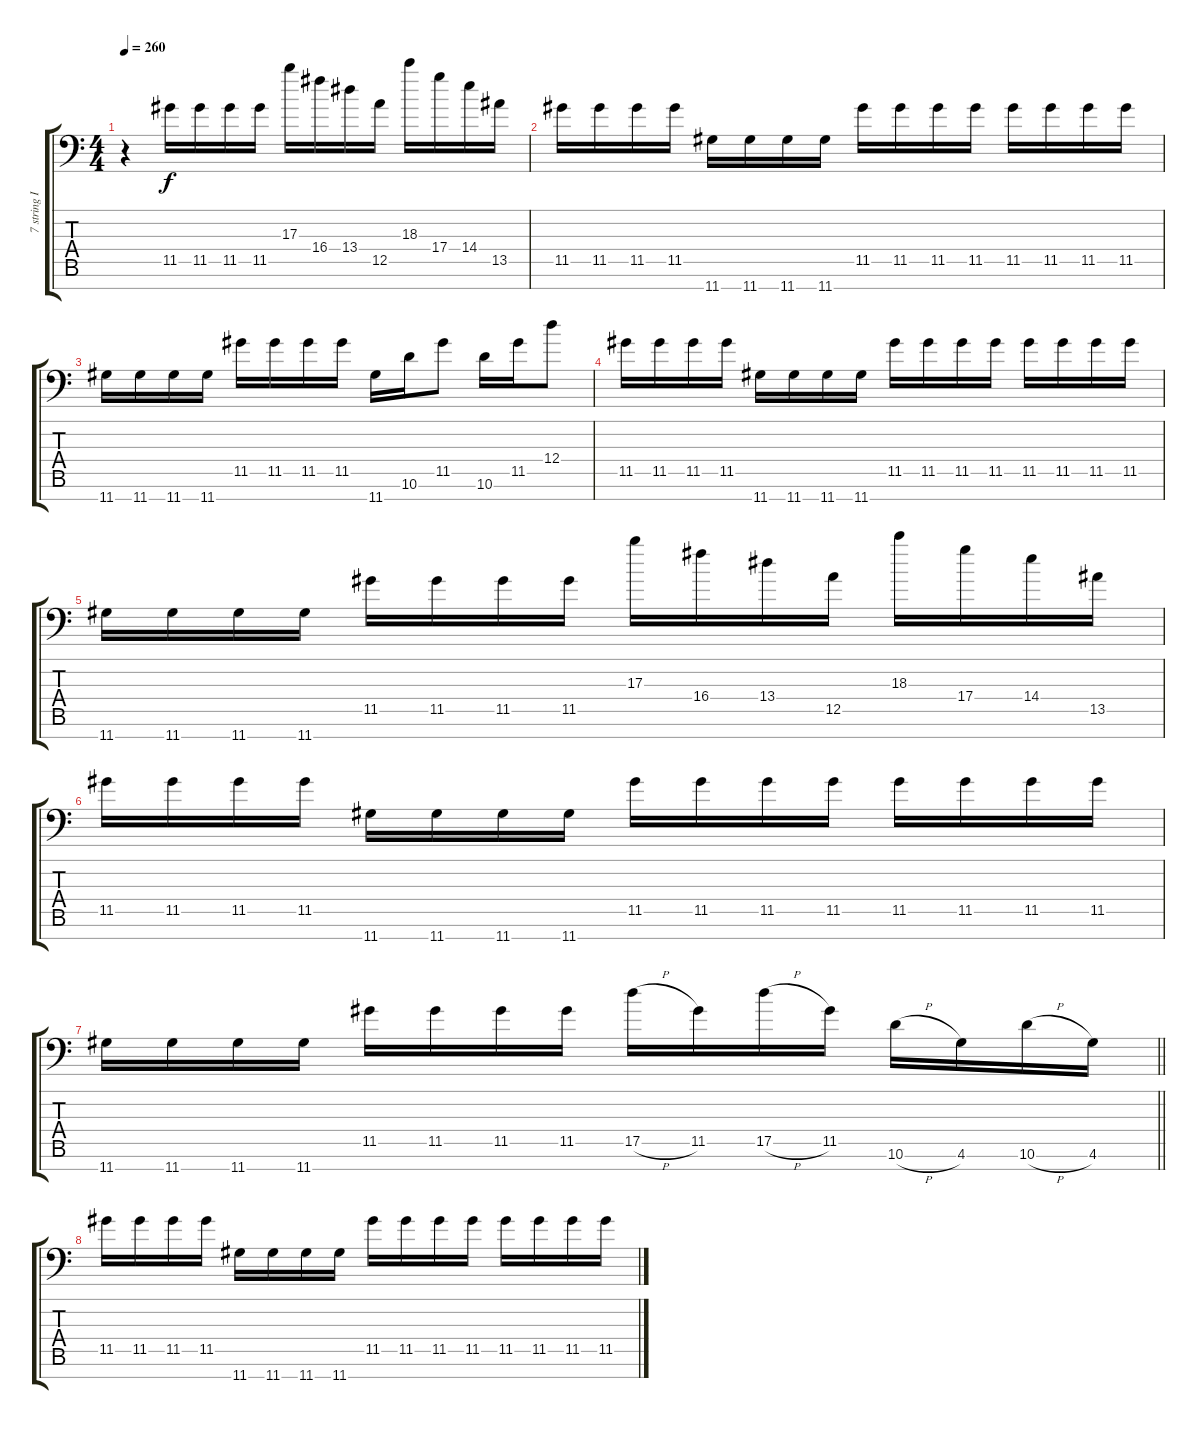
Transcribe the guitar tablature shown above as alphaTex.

\track ("7 string II" "7 string I") {instrument distortionguitar}
\staff {score tabs}
\tuning (E4 B3 Gb3 D3 A2 E2 A1) {hide}
\ts (4 4)
\tempo 260
\clef f4
\ks c
r.4{dy f} 11.5.16 11.5.16 11.5.16 11.5.16 17.3.16 16.4.16 13.4.16 12.5.16 18.3.16 17.4.16 14.4.16 13.5.16 |
11.5.16 11.5.16 11.5.16 11.5.16 11.7.16 11.7.16 11.7.16 11.7.16 11.5.16 11.5.16 11.5.16 11.5.16 11.5.16 11.5.16 11.5.16 11.5.16 |
11.7.16 11.7.16 11.7.16 11.7.16 11.5.16 11.5.16 11.5.16 11.5.16 11.7.16 10.6.16 11.5.8 10.6.16 11.5.16 12.4.8 |
11.5.16 11.5.16 11.5.16 11.5.16 11.7.16 11.7.16 11.7.16 11.7.16 11.5.16 11.5.16 11.5.16 11.5.16 11.5.16 11.5.16 11.5.16 11.5.16 |
11.7.16 11.7.16 11.7.16 11.7.16 11.5.16 11.5.16 11.5.16 11.5.16 17.3.16 16.4.16 13.4.16 12.5.16 18.3.16 17.4.16 14.4.16 13.5.16 |
11.5.16 11.5.16 11.5.16 11.5.16 11.7.16 11.7.16 11.7.16 11.7.16 11.5.16 11.5.16 11.5.16 11.5.16 11.5.16 11.5.16 11.5.16 11.5.16 |
\barLineRight lightlight
11.7.16 11.7.16 11.7.16 11.7.16 11.5.16 11.5.16 11.5.16 11.5.16 17.5{h}.16 11.5.16 17.5{h}.16 11.5.16 10.6{h}.16 4.6.16 10.6{h}.16 4.6.16 |
11.5.16 11.5.16 11.5.16 11.5.16 11.7.16 11.7.16 11.7.16 11.7.16 11.5.16 11.5.16 11.5.16 11.5.16 11.5.16 11.5.16 11.5.16 11.5.16
